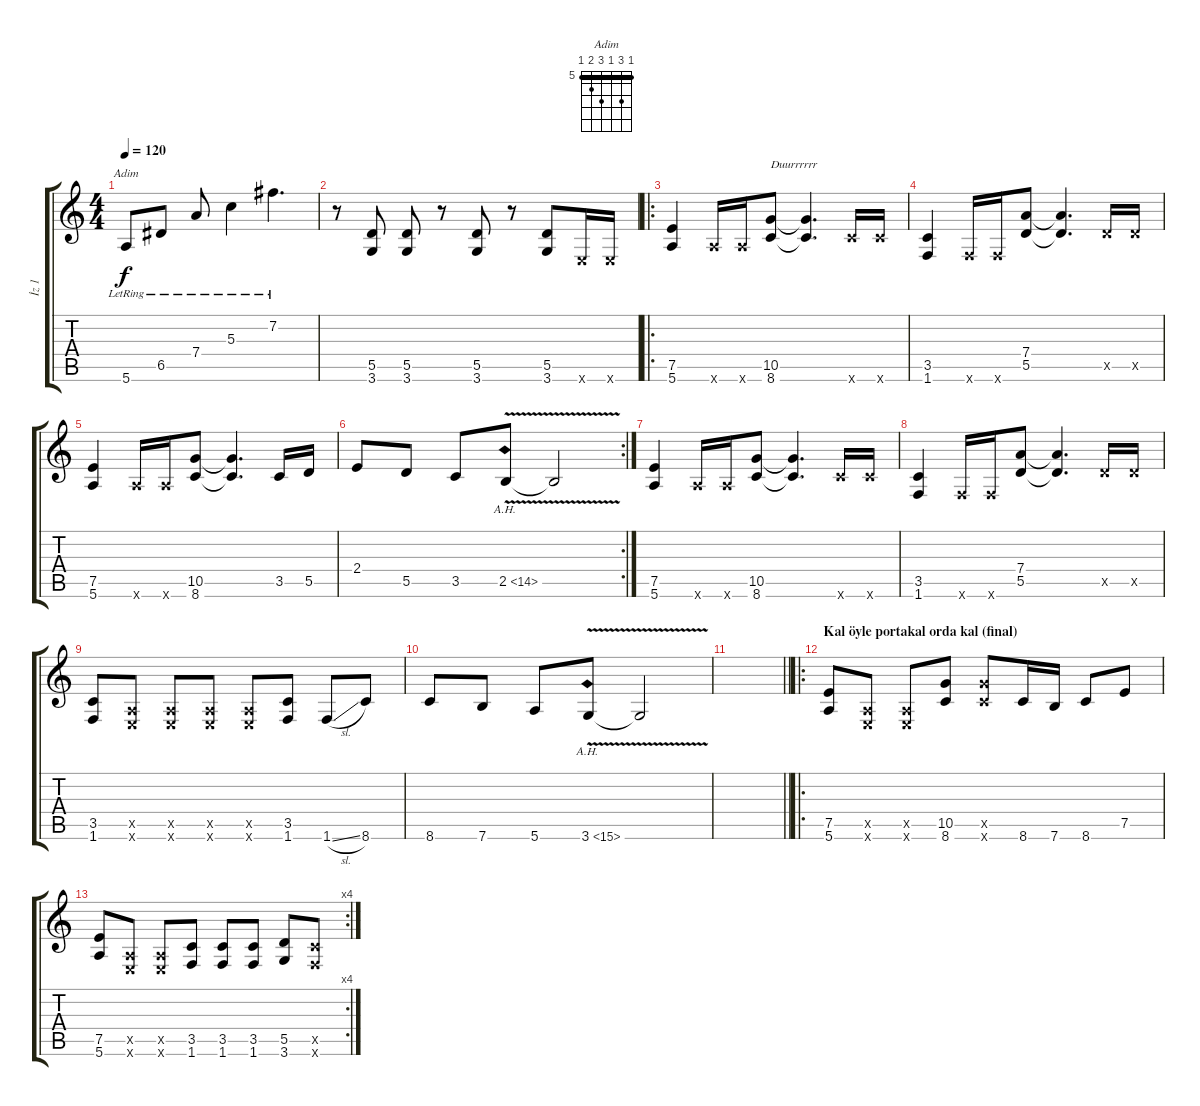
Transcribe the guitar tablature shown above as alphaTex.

\track ("İz 1" "İz 1") {instrument distortionguitar}
\staff {score tabs}
\tuning (E4 B3 G3 D3 A2 E2) {hide}
\chord ("Adim" 5 7 5 7 6 5) {firstfret 5 barre 5}
\ts (4 4)
\tempo 120
\clef g2
\ks c
5.6{lr}.8{ch "Adim" dy f} 6.5{lr}.8 7.4{lr}.8 5.3{lr}.4 7.2{lr}.4{d} |
r.8 (5.5 3.6).8 (5.5 3.6).8 r.8 (5.5 3.6).8 r.8 (5.5 3.6).8 0.6{x}.16 0.6{x}.16 |
\ro
(7.5 5.6).4 5.6{x}.16 5.6{x}.16 (10.5 8.6).8{txt "Duurrrrrr"} (10.5{t} 8.6{t}).4{d} 8.6{x}.16 8.6{x}.16 |
(3.5 1.6).4 1.6{x}.16 1.6{x}.16 (7.4 5.5).8 (7.4{t} 5.5{t}).4{d} 5.5{x}.16 5.5{x}.16 |
(7.5 5.6).4 5.6{x}.16 5.6{x}.16 (10.5 8.6).8 (10.5{t} 8.6{t}).4{d} 3.5.16 5.5.16 |
\rc 2
2.4.8 5.5.8 3.5.8 2.5{ah 12 v}.8 2.5{t}.2 |
(7.5 5.6).4 5.6{x}.16 5.6{x}.16 (10.5 8.6).8 (10.5{t} 8.6{t}).4{d} 8.6{x}.16 8.6{x}.16 |
(3.5 1.6).4 1.6{x}.16 1.6{x}.16 (7.4 5.5).8 (7.4{t} 5.5{t}).4{d} 5.5{x}.16 5.5{x}.16 |
(3.5 1.6).8 (0.5{x} 0.6{x}).8 (0.5{x} 0.6{x}).8 (0.5{x} 0.6{x}).8 (0.5{x} 0.6{x}).8 (3.5 1.6).8 1.6{sl}.8 8.6.8 |
8.6.8 7.6.8 5.6.8 3.6{ah 12 v}.8 3.6{t}.2 |
\barLineRight lightlight
|
\ro
\section ("" "Kal öyle portakal orda kal (final)")
(7.5 5.6).8 (0.5{x} 0.6{x}).8 (0.5{x} 0.6{x}).8 (10.5 8.6).8 (10.5{x} 8.6{x}).8 8.6.16 7.6.16 8.6.8 7.5.8 |
\rc 4
(7.5 5.6).8 (0.5{x} 0.6{x}).8 (0.5{x} 0.6{x}).8 (3.5 1.6).8 (3.5 1.6).8 (3.5 1.6).8 (5.5 3.6).8 (3.5{x} 1.6{x}).8
